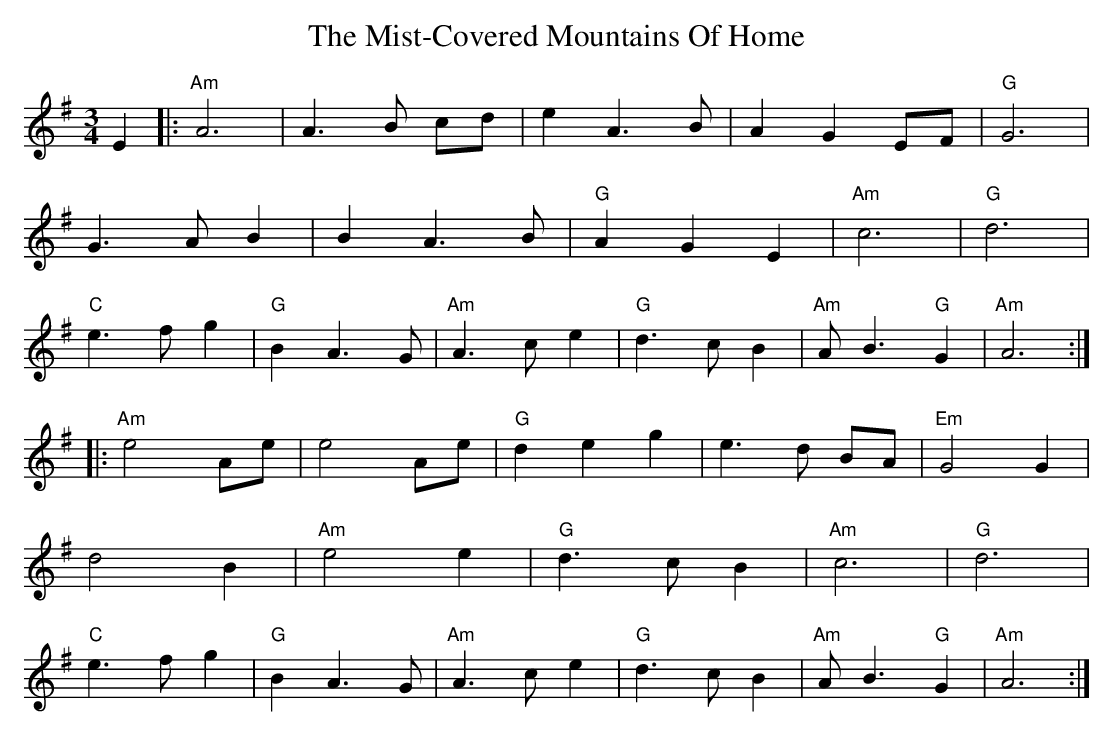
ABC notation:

X:1
T: The Mist-Covered Mountains Of Home
M: 3/4
L: 1/8
K: Ador
E2 |: "Am" A6 | A3 B cd | e2 A3 B | A2 G2 EF | "G" G6 |
G3 A B2 |B2 A3 B | "G" A2 G2 E2 |"Am" c6 | "G" d6 |
"C" e3 f g2 | "G" B2 A3 G |"Am" A3 c e2 | "G" d3 c B2 | "Am" A B3 "G" G2 | "Am" A6 :|
|: "Am" e4 Ae | e4 Ae | "G" d2 e2 g2 | e3 d BA | "Em" G4 G2 |
d4 B2 | "Am" e4 e2 | "G" d3 c B2 | "Am" c6 | "G" d6 |
"C" e3 f g2 | "G" B2 A3 G | "Am" A3 c e2 | "G" d3 c B2 | "Am" A B3 "G" G2 | "Am" A6 :|
